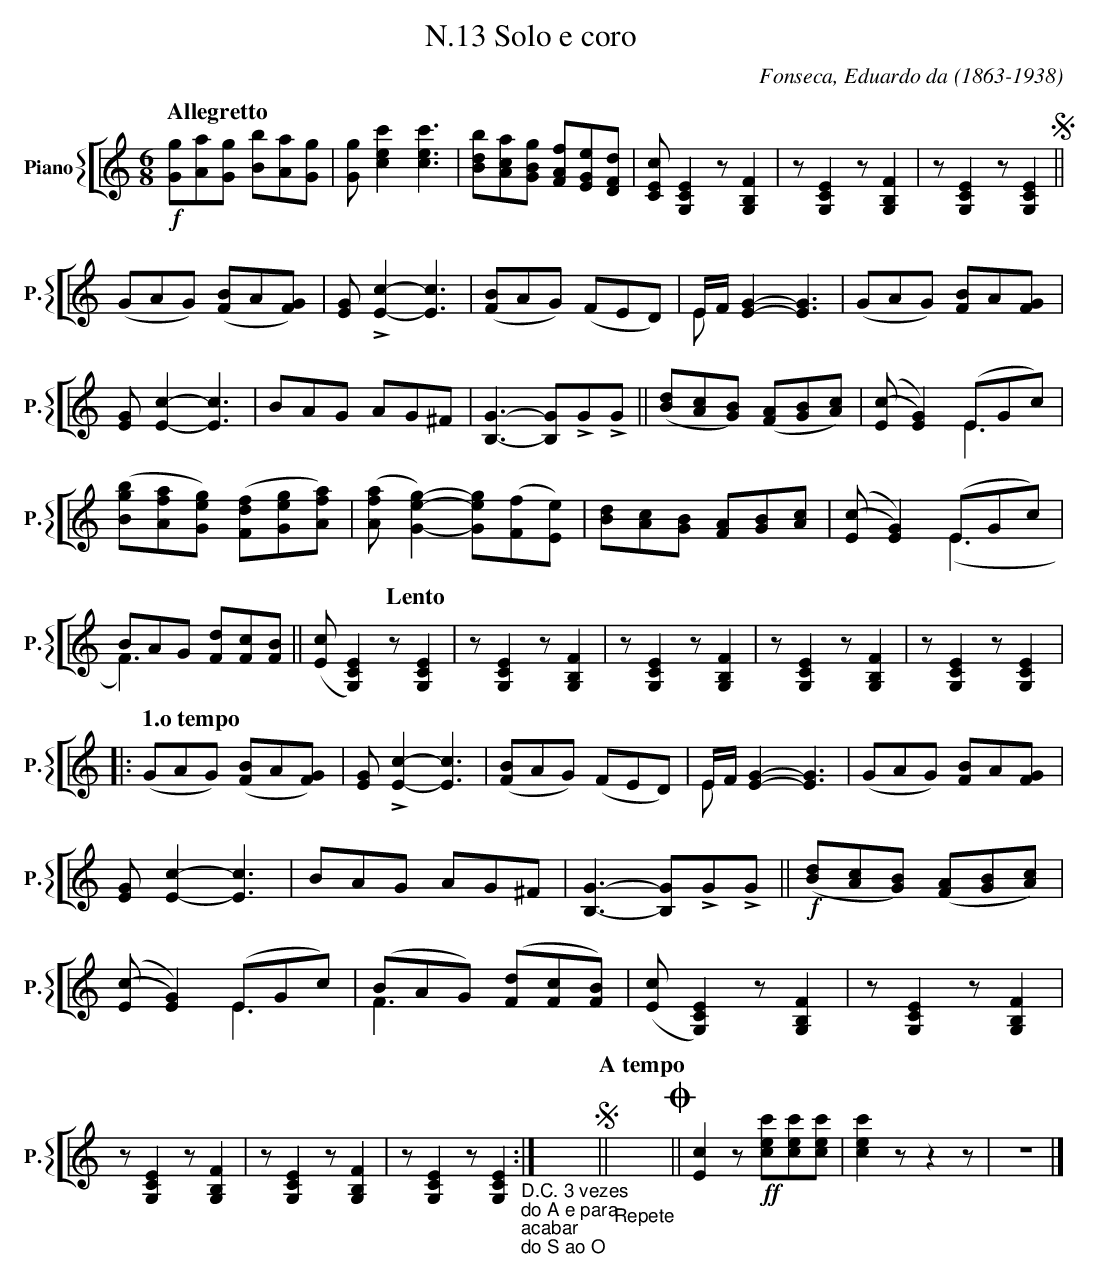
X:1
T:N.13 Solo e coro
C:Fonseca, Eduardo da (1863-1938)
M:6/8
L:1/8
K:C
V: 7 clef=treble name="Piano" sname="P."
%%staves [{ 7 }]
[Q:"Allegretto"] !f![Gg][Aa][Gg] [Bb][Aa][Gg] | [Gg] [cec']2[cec']3 | [Bdb][Aca][GBg] [FAf][EGe][DFd] |\
   [CEc][G,CE]2 z [G,B,F]2 | z[G,CE]2 z[G,B,F]2 |  z[G,CE]2 z[G,CE]2 !segno!|| \
   (GAG) ([FB]A[FG]) | [EG] !>![Ec]2-[Ec]3 | ([FB]AG) (FED) | E/2F/2[EG]2-[EG]3 & E x5| \
   (GAG) [FB]A[FG] | [EG] [Ec]2-[Ec]3 | [B]AG AG^F | [B,G]3-[B,G]!>!G!>!G || \
   ([Bd][Ac][GB]) ([AF][GB][Ac]) | ([E(c][G)E]2) (EGc) & x3 E3 | ([Bgb][Afa][Geg]) ([Fdf][Geg][Afa]) | \
   ([Afa][Geg]2)-[Geg]([Ff][Ee]) | [Bd][Ac][GB] [FA][GB][Ac] | ([E(c][G)E]2) (EGc) & x3 (E3 | \
   BAG [Fd][Fc][FB] & F3) x3 || ([Ec][G,EC]2) [Q: "Lento"] z[G,EC]2 | \
   z[G,EC]2z[G,B,F]2 | z[G,EC]2z[G,B,F]2 | z[G,EC]2z[G,B,F]2 | z[G,EC]2 z[G,EC]2 [Q:"$1A"] |: \
   [Q: "1.o tempo"] (GAG) ([FB]A[FG]) | [EG] !>![Ec]2-[Ec]3 | ([FB]AG) (FED) | E/2F/2[EG]2-[EG]3 & E x5| \
   (GAG) [FB]A[FG] | [EG] [Ec]2-[Ec]3 | [B]AG AG^F | [B,G]3-[B,G]!>!G!>!G || \
   !f!([Bd][Ac][GB]) ([AF][GB][Ac]) | ([E(c][G)E]2) (EGc) & x3 E3 | (BAG) ([Fd][Fc][FB])& F3 x3 |\
   ([Ec][ECG,]2) z[G,B,F]2 | z[ECG,]2 z[G,B,F]2 | z[ECG,]2 z[G,B,F]2 | z[ECG,]2 z[G,B,F]2 | z[ECG,]2 z[ECG,]2  \
   "_D.C. 3 vezes""_do A e para""_acabar""_do S ao O" :| X [Q:"A tempo"] !segno!|| "_Repete" X !coda!|| \
   [Ec]2z !ff![cec'][cec'][cec'] | [cec']2z z2z | Z|] \
